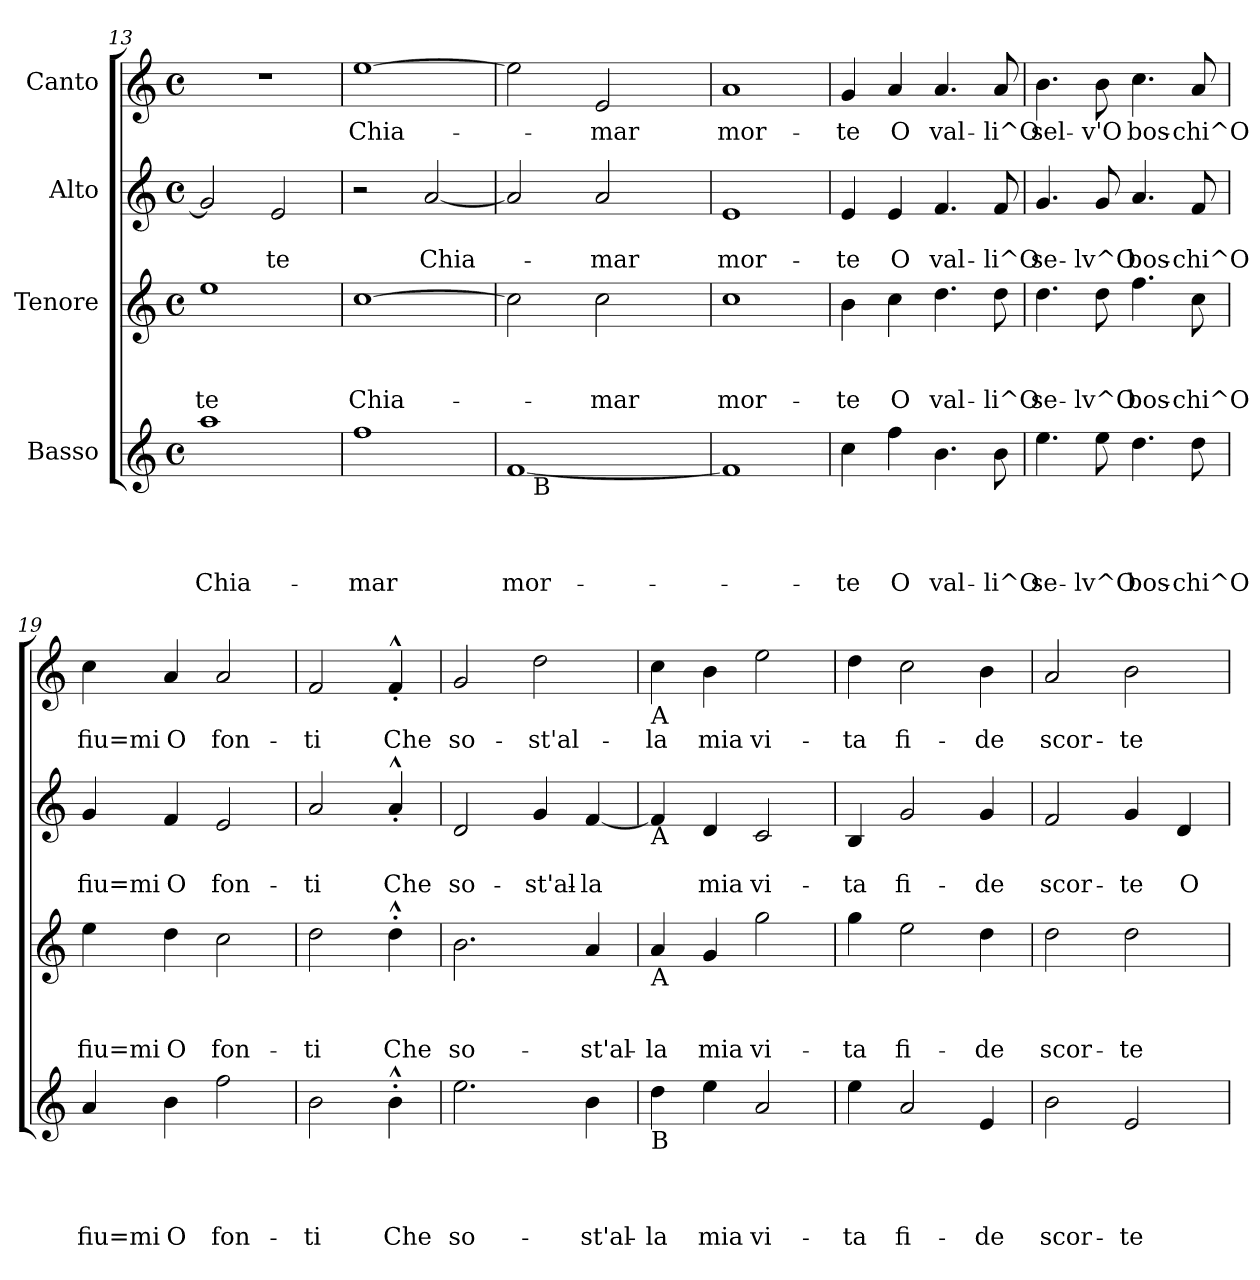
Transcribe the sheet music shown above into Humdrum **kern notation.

**kern	**text	**text	**text	**text	**kern	**text	**text	**text	**kern	**text	**text	**kern	**text
*part4	*part4	*part4	*part4	*part4	*part3	*part3	*part3	*part3	*part2	*part2	*part2	*part1	*part1
*staff4	*staff4	*staff4	*staff4	*staff4	*staff3	*staff3	*staff3	*staff3	*staff2	*staff2	*staff2	*staff1	*staff1
*I"Basso	*	*	*	*	*I"Tenore	*	*	*	*I"Alto	*	*	*I"Canto	*
*clefG2	*	*	*	*	*clefG2	*	*	*	*clefG2	*	*	*clefG2	*
*k[]	*	*	*	*	*k[]	*	*	*	*k[]	*	*	*k[]	*
*C:	*	*	*	*	*C:	*	*	*	*C:	*	*	*C:	*
*M4/4	*	*	*	*	*M4/4	*	*	*	*M4/4	*	*	*M4/4	*
*met(c)	*	*	*	*	*met(c)	*	*	*	*met(c)	*	*	*met(c)	*
=13	=13	=13	=13	=13	=13	=13	=13	=13	=13	=13	=13	=13	=13
!	!	!	!	!LO:LY:b	!	!	!	!LO:LY:b	!	!	!	!	!
1aa	.	.	.	Chia-	1ee	.	.	-te	2g/]	.	.	1r	.
!	!	!	!	!	!	!	!	!	!	!	!LO:LY:b	!	!
.	.	.	.	.	.	.	.	.	2e/	.	-te	.	.
=14	=14	=14	=14	=14	=14	=14	=14	=14	=14	=14	=14	=14	=14
!	!	!	!	!LO:LY:b	!	!	!	!LO:LY:b	!	!	!	!	!LO:LY:b
1ff	.	.	.	-mar	[<1cc	.	.	Chia-	2r	.	.	[<1ee	Chia-
!	!	!	!	!	!	!	!	!	!	!	!LO:LY:b	!	!
.	.	.	.	.	.	.	.	.	[<2a/	.	Chia-	.	.
!!LO:LB:g=z
=15	=15	=15	=15	=15	=15	=15	=15	=15	=15	=15	=15	=15	=15
!	!	!	!	!LO:LY:b	!	!	!	!	!	!	!	!	!
*^	*	*	*	*	*	*	*	*	*	*	*	*	*
[<1f	16.ryy	.	.	.	mor-	2cc\]	.	.	.	2a/]	.	.	2ee\]	.
!	!LO:TX:b:t=B	!	!	!	!	!	!	!	!	!	!	!	!	!
.	2ryy	.	.	.	.	.	.	.	.	.	.	.	.	.
!	!	!	!	!	!	!	!	!	!LO:LY:b	!	!	!LO:LY:b	!	!LO:LY:b
.	.	.	.	.	.	2cc\	.	.	-mar	2a/	.	-mar	2e/	-mar
.	4ryy	.	.	.	.	.	.	.	.	.	.	.	.	.
.	8ryy	.	.	.	.	.	.	.	.	.	.	.	.	.
.	32ryy	.	.	.	.	.	.	.	.	.	.	.	.	.
=16	=16	=16	=16	=16	=16	=16	=16	=16	=16	=16	=16	=16	=16	=16
!	!	!	!	!	!	!	!	!	!LO:LY:b	!	!	!LO:LY:b	!	!LO:LY:b
*v	*v	*	*	*	*	*	*	*	*	*	*	*	*	*
1f]	.	.	.	.	1cc	.	.	mor-	1e	.	mor-	1a	mor-
=17	=17	=17	=17	=17	=17	=17	=17	=17	=17	=17	=17	=17	=17
!	!	!	!	!LO:LY:b	!	!	!	!LO:LY:b	!	!	!LO:LY:b	!	!LO:LY:b
4cc\	.	.	.	-te	4b\	.	.	-te	4e/	.	-te	4g/	-te
!	!	!	!	!LO:LY:b	!	!	!	!LO:LY:b	!	!	!LO:LY:b	!	!LO:LY:b
4ff\	.	.	.	O	4cc\	.	.	O	4e/	.	O	4a/	O
!	!	!	!	!LO:LY:b	!	!	!	!LO:LY:b	!	!	!LO:LY:b	!	!LO:LY:b
4.b\	.	.	.	val-	4.dd\	.	.	val-	4.f/	.	val-	4.a/	val-
!	!	!	!	!LO:LY:b	!	!	!	!LO:LY:b	!	!	!LO:LY:b	!	!LO:LY:b
8b\	.	.	.	-li^O	8dd\	.	.	-li^O	8f/	.	-li^O	8a/	-li^O
=18	=18	=18	=18	=18	=18	=18	=18	=18	=18	=18	=18	=18	=18
!	!	!	!	!LO:LY:b	!	!	!	!LO:LY:b	!	!	!LO:LY:b	!	!LO:LY:b
4.ee\	.	.	.	se-	4.dd\	.	.	se-	4.g/	.	se-	4.b\	sel-
!	!	!	!	!LO:LY:b	!	!	!	!LO:LY:b	!	!	!LO:LY:b	!	!LO:LY:b
8ee\	.	.	.	-lv^O	8dd\	.	.	-lv^O	8g/	.	-lv^O	8b\	-v'O
!	!	!	!	!LO:LY:b	!	!	!	!LO:LY:b	!	!	!LO:LY:b	!	!LO:LY:b
4.dd\	.	.	.	bos-	4.ff\	.	.	bos-	4.a/	.	bos-	4.cc\	bos-
!	!	!	!	!LO:LY:b	!	!	!	!LO:LY:b	!	!	!LO:LY:b	!	!LO:LY:b
8dd\	.	.	.	-chi^O	8cc\	.	.	-chi^O	8f/	.	-chi^O	8a/	-chi^O
=19	=19	=19	=19	=19	=19	=19	=19	=19	=19	=19	=19	=19	=19
!	!	!	!	!LO:LY:b	!	!	!	!LO:LY:b	!	!	!LO:LY:b	!	!LO:LY:b
4a/	.	.	.	fiu=mi	4ee\	.	.	fiu=mi	4g/	.	fiu=mi	4cc\	fiu=mi
!	!	!	!	!LO:LY:b	!	!	!	!LO:LY:b	!	!	!LO:LY:b	!	!LO:LY:b
4b\	.	.	.	O	4dd\	.	.	O	4f/	.	O	4a/	O
!	!	!	!	!LO:LY:b	!	!	!	!LO:LY:b	!	!	!LO:LY:b	!	!LO:LY:b
2ff\	.	.	.	fon-	2cc\	.	.	fon-	2e/	.	fon-	2a/	fon-
=20	=20	=20	=20	=20	=20	=20	=20	=20	=20	=20	=20	=20	=20
!	!	!	!	!LO:LY:b	!	!	!	!LO:LY:b	!	!	!LO:LY:b	!	!LO:LY:b
2b\	.	.	.	-ti	2dd\	.	.	-ti	2a/	.	-ti	2f/	-ti
!	!	!	!	!LO:LY:b	!	!	!	!LO:LY:b	!	!	!LO:LY:b	!	!LO:LY:b
4b^^>'>\	.	.	.	Che	4dd^^>'>\	.	.	Che	4a^^<'</	.	Che	4f^^<'</	Che
=21	=21	=21	=21	=21	=21	=21	=21	=21	=21	=21	=21	=21	=21
!	!	!	!	!LO:LY:b	!	!	!	!LO:LY:b	!	!	!LO:LY:b	!	!LO:LY:b
2.ee\	.	.	.	so-	2.b\	.	.	so-	2d/	.	so-	2g/	so-
!	!	!	!	!	!	!	!	!	!	!	!LO:LY:b	!	!LO:LY:b
.	.	.	.	.	.	.	.	.	4g/	.	-st'al-	2dd\	-st'al-
!	!	!	!	!LO:LY:b	!	!	!	!LO:LY:b	!	!	!LO:LY:b	!	!
4b\	.	.	.	-st'al-	4a/	.	.	-st'al-	[>4f/	.	-la	.	.
!!LO:PB:g=z
=22	=22	=22	=22	=22	=22	=22	=22	=22	=22	=22	=22	=22	=22
!	!	!	!	!	!	!	!	!	!	!	!	!LO:TX:b:t=A	!
!	!	!	!	!	!	!	!	!	!LO:TX:b:t=A	!	!	!	!
!	!	!	!	!	!LO:TX:b:t=A	!	!	!	!	!	!	!	!
!LO:TX:b:t=B	!	!	!	!	!	!	!	!	!	!	!	!	!
!	!	!	!	!LO:LY:b	!	!	!	!LO:LY:b	!	!	!	!	!LO:LY:b
4dd\	.	.	.	-la	4a/	.	.	-la	4f/]	.	.	4cc\	-la
!	!	!	!	!LO:LY:b	!	!	!	!LO:LY:b	!	!	!LO:LY:b	!	!LO:LY:b
4ee\	.	.	.	mia	4g/	.	.	mia	4d/	.	mia	4b\	mia
!	!	!	!	!LO:LY:b	!	!	!	!LO:LY:b	!	!	!LO:LY:b	!	!LO:LY:b
2a/	.	.	.	vi-	2gg\	.	.	vi-	2c/	.	vi-	2ee\	vi-
=23	=23	=23	=23	=23	=23	=23	=23	=23	=23	=23	=23	=23	=23
!	!	!	!	!LO:LY:b	!	!	!	!LO:LY:b	!	!	!LO:LY:b	!	!LO:LY:b
4ee\	.	.	.	-ta	4gg\	.	.	-ta	4B/	.	-ta	4dd\	-ta
!	!	!	!	!LO:LY:b	!	!	!	!LO:LY:b	!	!	!LO:LY:b	!	!LO:LY:b
2a/	.	.	.	fi-	2ee\	.	.	fi-	2g/	.	fi-	2cc\	fi-
!	!	!	!	!LO:LY:b	!	!	!	!LO:LY:b	!	!	!LO:LY:b	!	!LO:LY:b
4e/	.	.	.	-de	4dd\	.	.	-de	4g/	.	-de	4b\	-de
=24	=24	=24	=24	=24	=24	=24	=24	=24	=24	=24	=24	=24	=24
!	!	!	!	!LO:LY:b	!	!	!	!LO:LY:b	!	!	!LO:LY:b	!	!LO:LY:b
2b\	.	.	.	scor-	2dd\	.	.	scor-	2f/	.	scor-	2a/	scor-
!	!	!	!	!LO:LY:b	!	!	!	!LO:LY:b	!	!	!LO:LY:b	!	!LO:LY:b
2e/	.	.	.	-te	2dd\	.	.	-te	4g/	.	-te	2b\	-te
!	!	!	!	!	!	!	!	!	!	!	!LO:LY:b	!	!
.	.	.	.	.	.	.	.	.	4d/	.	O	.	.
=	=	=	=	=	=	=	=	=	=	=	=	=	=
*-	*-	*-	*-	*-	*-	*-	*-	*-	*-	*-	*-	*-	*-
